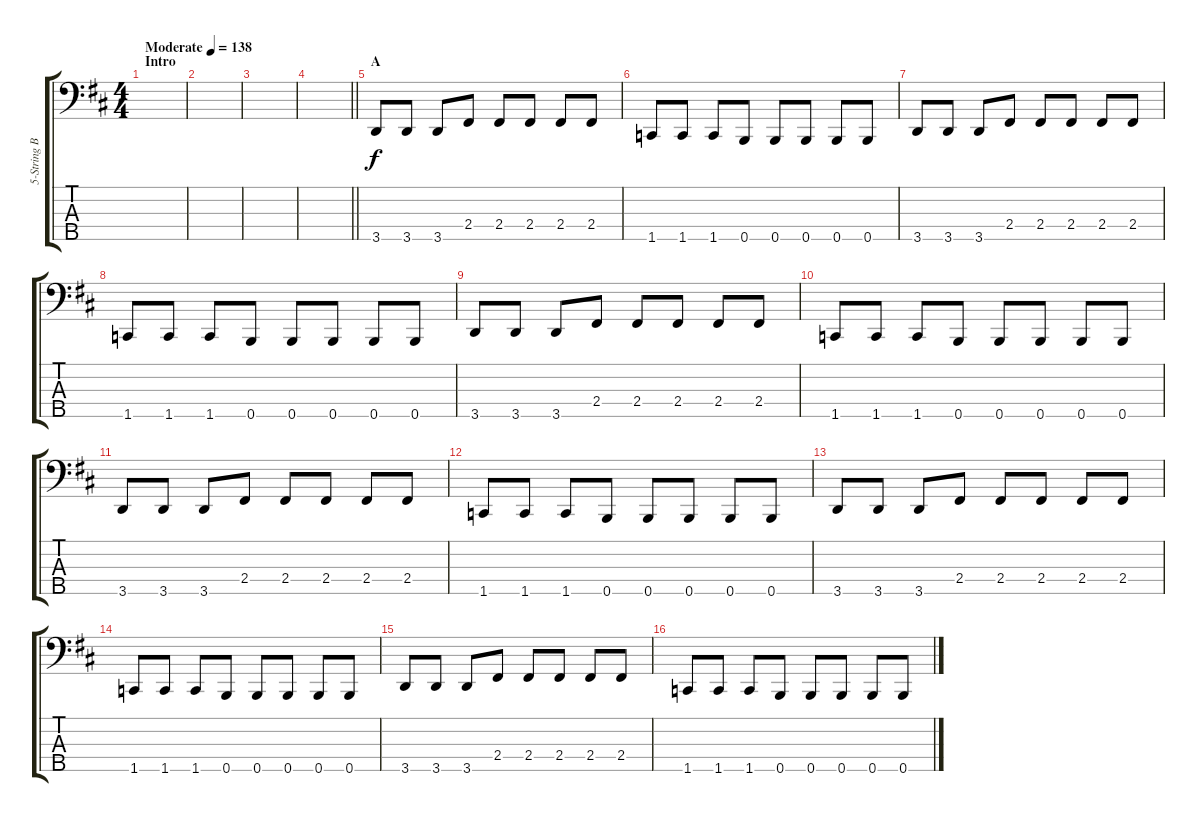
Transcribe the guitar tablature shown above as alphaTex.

\track ("5-String Bass" "5-String B") {instrument electricbassfinger}
\staff {score tabs}
\tuning (G2 D2 A1 E1 B0) {hide}
\ts (4 4)
\section ("" "Intro")
\tempo (138 "Moderate")
\clef f4
\ks d
|
|
|
\barLineRight lightlight
|
\section ("" "A")
3.5.8 3.5.8 3.5.8 2.4.8 2.4.8 2.4.8 2.4.8 2.4.8 |
1.5.8 1.5.8 1.5.8 0.5.8 0.5.8 0.5.8 0.5.8 0.5.8 |
3.5.8 3.5.8 3.5.8 2.4.8 2.4.8 2.4.8 2.4.8 2.4.8 |
1.5.8 1.5.8 1.5.8 0.5.8 0.5.8 0.5.8 0.5.8 0.5.8 |
3.5.8 3.5.8 3.5.8 2.4.8 2.4.8 2.4.8 2.4.8 2.4.8 |
1.5.8 1.5.8 1.5.8 0.5.8 0.5.8 0.5.8 0.5.8 0.5.8 |
3.5.8 3.5.8 3.5.8 2.4.8 2.4.8 2.4.8 2.4.8 2.4.8 |
1.5.8 1.5.8 1.5.8 0.5.8 0.5.8 0.5.8 0.5.8 0.5.8 |
3.5.8 3.5.8 3.5.8 2.4.8 2.4.8 2.4.8 2.4.8 2.4.8 |
1.5.8 1.5.8 1.5.8 0.5.8 0.5.8 0.5.8 0.5.8 0.5.8 |
3.5.8 3.5.8 3.5.8 2.4.8 2.4.8 2.4.8 2.4.8 2.4.8 |
1.5.8 1.5.8 1.5.8 0.5.8 0.5.8 0.5.8 0.5.8 0.5.8
